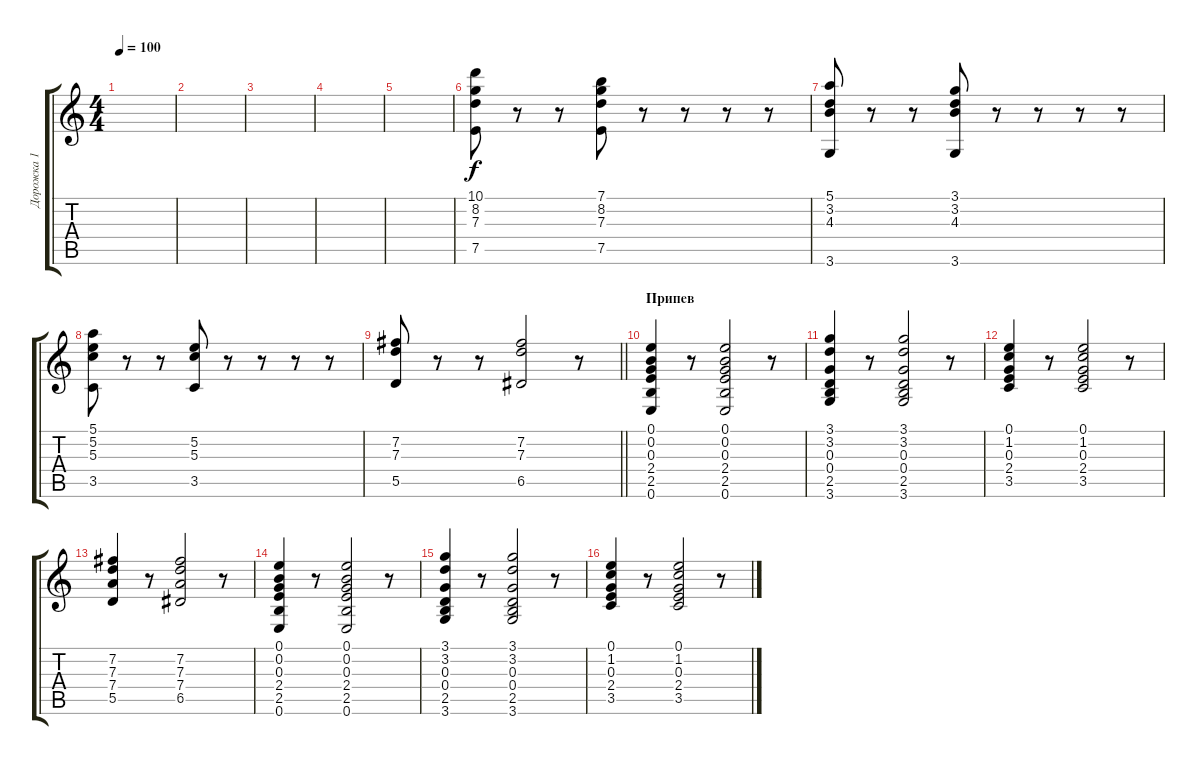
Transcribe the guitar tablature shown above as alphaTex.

\track ("Дорожка 1" "Дорожка 1") {instrument acousticguitarsteel}
\staff {score tabs}
\tuning (E4 B3 G3 D3 A2 E2) {hide}
\ts (4 4)
\tempo 100
\clef g2
\ks c
|
|
|
|
|
(10.1 8.2 7.3 7.5).8 r.8 r.8 (7.1 8.2 7.3 7.5).8 r.8 r.8 r.8 r.8 |
(5.1 3.2 4.3 3.6).8 r.8 r.8 (3.1 3.2 4.3 3.6).8 r.8 r.8 r.8 r.8 |
(5.1 5.2 5.3 3.5).8 r.8 r.8 (5.2 5.3 3.5).8 r.8 r.8 r.8 r.8 |
\barLineRight lightlight
(7.2 7.3 5.5).8 r.8 r.8 (7.2 7.3 6.5).2 r.8 |
\section ("" "Припев")
(0.1 0.2 0.3 2.4 2.5 0.6).4 r.8 (0.1 0.2 0.3 2.4 2.5 0.6).2 r.8 |
(3.1 3.2 0.3 0.4 2.5 3.6).4 r.8 (3.1 3.2 0.3 0.4 2.5 3.6).2 r.8 |
(0.1 1.2 0.3 2.4 3.5).4 r.8 (0.1 1.2 0.3 2.4 3.5).2 r.8 |
(7.2 7.3 7.4 5.5).4 r.8 (7.2 7.3 7.4 6.5).2 r.8 |
(0.1 0.2 0.3 2.4 2.5 0.6).4 r.8 (0.1 0.2 0.3 2.4 2.5 0.6).2 r.8 |
(3.1 3.2 0.3 0.4 2.5 3.6).4 r.8 (3.1 3.2 0.3 0.4 2.5 3.6).2 r.8 |
(0.1 1.2 0.3 2.4 3.5).4 r.8 (0.1 1.2 0.3 2.4 3.5).2 r.8
